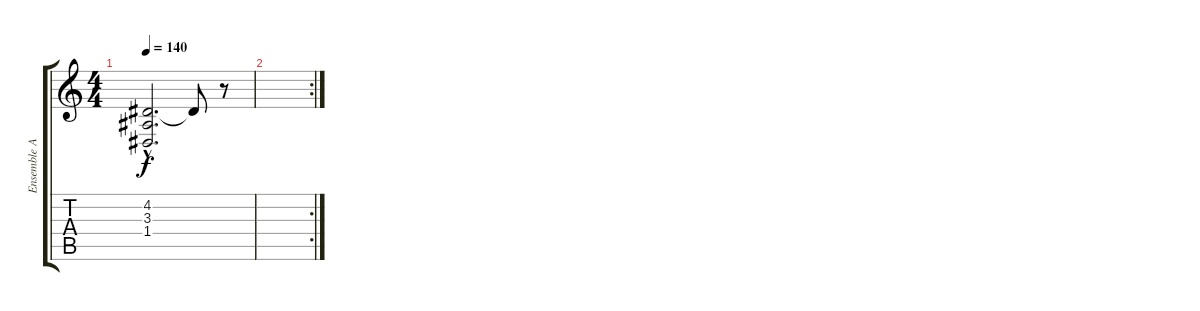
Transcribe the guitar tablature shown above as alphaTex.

\track ("Ensemble And Choir" "Ensemble A") {instrument stringensemble2}
\staff {score tabs}
\tuning (E4 B3 G3 D3 A2 E2) {hide}
\ts (4 4)
\tempo 140
\clef g2
\ks c
(4.2{hac} 3.3{hac} 1.4{hac}).2{d dy f} 4.2{t}.8 r.8 |
\rc 2
